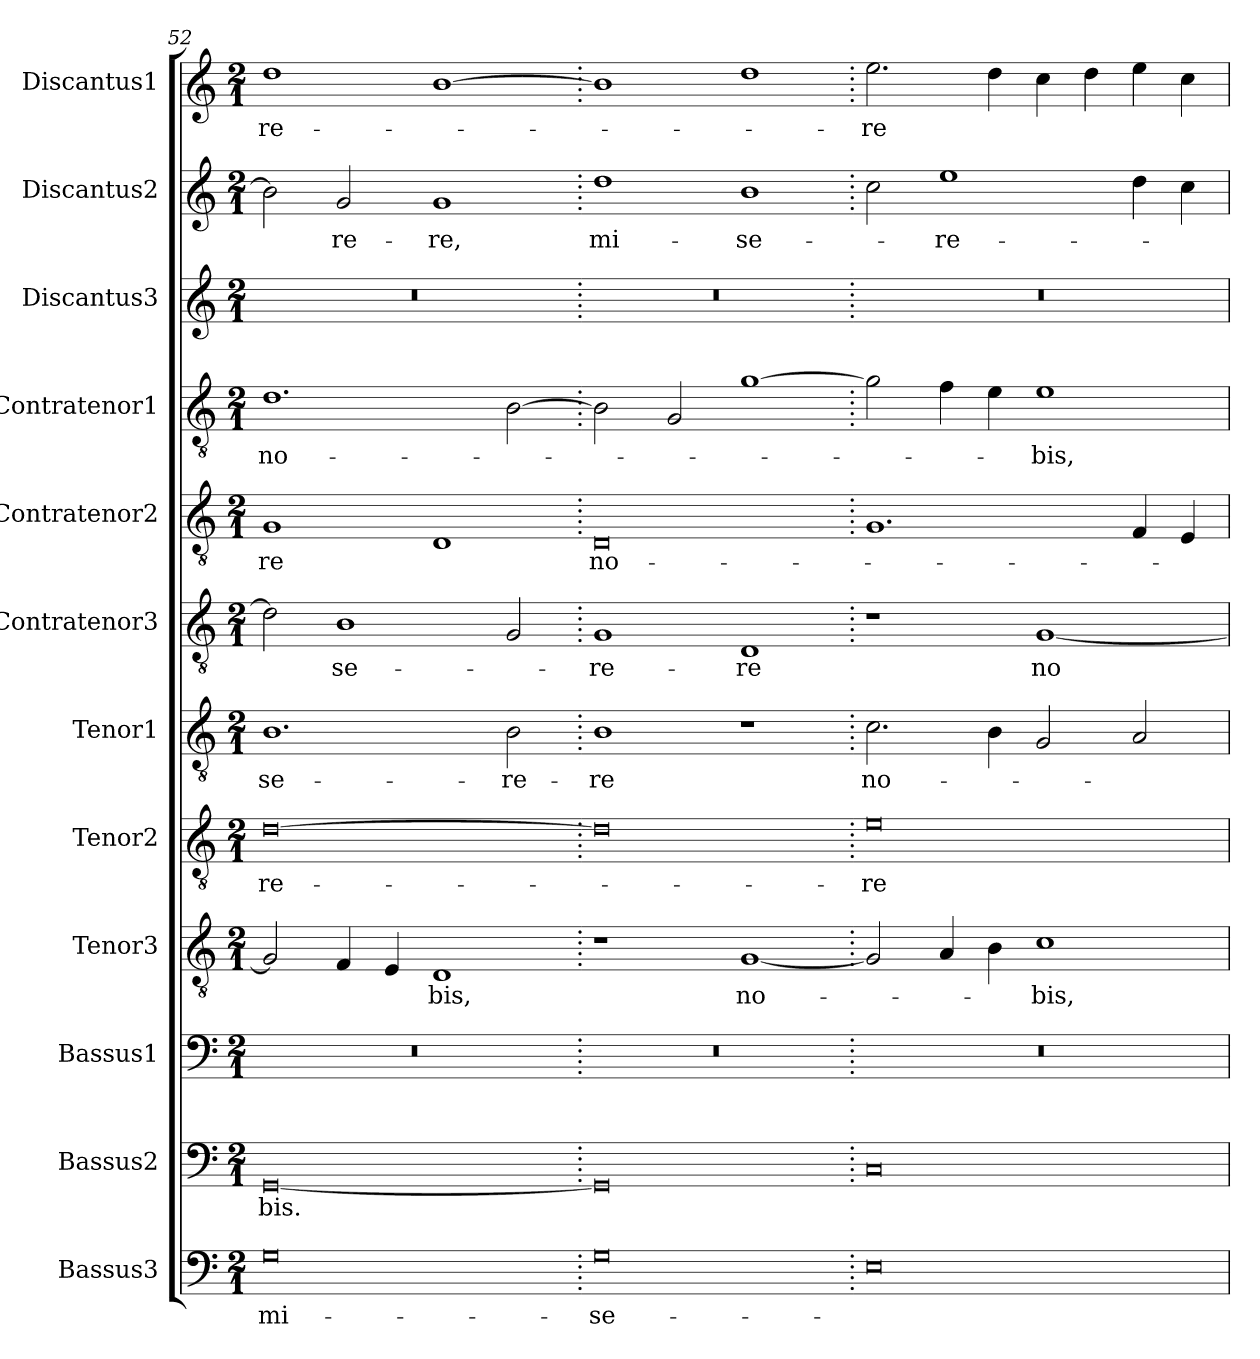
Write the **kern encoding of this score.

**kern	**text	**kern	**text	**kern	**kern	**text	**kern	**text	**kern	**text	**kern	**text	**kern	**text	**kern	**text	**kern	**kern	**text	**kern	**text
*part12	*part12	*part11	*part11	*part10	*part9	*part9	*part8	*part8	*part7	*part7	*part6	*part6	*part5	*part5	*part4	*part4	*part3	*part2	*part2	*part1	*part1
*staff12	*staff12	*staff11	*staff11	*staff10	*staff9	*staff9	*staff8	*staff8	*staff7	*staff7	*staff6	*staff6	*staff5	*staff5	*staff4	*staff4	*staff3	*staff2	*staff2	*staff1	*staff1
*I"Bassus3	*	*I"Bassus2	*	*I"Bassus1	*I"Tenor3	*	*I"Tenor2	*	*I"Tenor1	*	*I"Contratenor3	*	*I"Contratenor2	*	*I"Contratenor1	*	*I"Discantus3	*I"Discantus2	*	*I"Discantus1	*
*I'B3	*	*I'B2	*	*I'B1	*I'T3	*	*I'T2	*	*I'T1	*	*I'Ct3	*	*I'Ct2	*	*I'Ct1	*	*I'D3	*I'D2	*	*I'D1	*
*clefF4	*	*clefF4	*	*clefF4	*clefGv2	*	*clefGv2	*	*clefGv2	*	*clefGv2	*	*clefGv2	*	*clefGv2	*	*clefG2	*clefG2	*	*clefG2	*
*k[]	*	*k[]	*	*k[]	*k[]	*	*k[]	*	*k[]	*	*k[]	*	*k[]	*	*k[]	*	*k[]	*k[]	*	*k[]	*
*M2/1	*	*M2/1	*	*M2/1	*M2/1	*	*M2/1	*	*M2/1	*	*M2/1	*	*M2/1	*	*M2/1	*	*M2/1	*M2/1	*	*M2/1	*
=52	=52	=52	=52	=52	=52	=52	=52	=52	=52	=52	=52	=52	=52	=52	=52	=52	=52	=52	=52	=52	=52
0G\	mi-	[0GG/	-bis.	0r	2G/]	.	[0d\	-re-	1.B\	-se-	2d\]	.	1G/	-re	1.d\	no-	0r	2b\]	.	1dd\	-re-
.	.	.	.	.	4F/	.	.	.	.	.	1B\	-se-	.	.	.	.	.	2g/	-re-	.	.
.	.	.	.	.	4E/	.	.	.	.	.	.	.	.	.	.	.	.	.	.	.	.
.	.	.	.	.	1D/	-bis,	.	.	.	.	.	.	1D/	.	.	.	.	1g/	-re,	[1b\	.
.	.	.	.	.	.	.	.	.	2B\	-re-	2G/	.	.	.	[2B\	.	.	.	.	.	.
=53.	=53.	=53.	=53.	=53.	=53.	=53.	=53.	=53.	=53.	=53.	=53.	=53.	=53.	=53.	=53.	=53.	=53.	=53.	=53.	=53.	=53.
0G\	-se-	0GG/]	.	0r	1r	.	0d\]	.	1B\	-re	1G/	-re-	0D/	no-	2B\]	.	0r	1dd\	mi-	1b\]	.
.	.	.	.	.	.	.	.	.	.	.	.	.	.	.	2G/	.	.	.	.	.	.
.	.	.	.	.	[1G/	no-	.	.	1r	.	1D/	-re	.	.	[1g\	.	.	1b\	-se-	1dd\	.
=54.	=54.	=54.	=54.	=54.	=54.	=54.	=54.	=54.	=54.	=54.	=54.	=54.	=54.	=54.	=54.	=54.	=54.	=54.	=54.	=54.	=54.
0E\	.	0C/	.	0r	2G/]	.	0e\	-re	2.c\	no-	1r	.	1.G/	.	2g\]	.	0r	2cc\	.	2.ee\	-re
.	.	.	.	.	4A/	.	.	.	.	.	.	.	.	.	4f\	.	.	1ee\	-re-	.	.
.	.	.	.	.	4B\	.	.	.	4B\	.	.	.	.	.	4e\	.	.	.	.	4dd\	.
.	.	.	.	.	1c\	-bis,	.	.	2G/	.	[1G/	no-	.	.	1e\	-bis,	.	.	.	4cc\	.
.	.	.	.	.	.	.	.	.	.	.	.	.	.	.	.	.	.	.	.	4dd\	.
.	.	.	.	.	.	.	.	.	2A/	.	.	.	4F/	.	.	.	.	4dd\	.	4ee\	.
.	.	.	.	.	.	.	.	.	.	.	.	.	4E/	.	.	.	.	4cc\	.	4cc\	.
=	=	=	=	=	=	=	=	=	=	=	=	=	=	=	=	=	=	=	=	=	=
*-	*-	*-	*-	*-	*-	*-	*-	*-	*-	*-	*-	*-	*-	*-	*-	*-	*-	*-	*-	*-	*-
